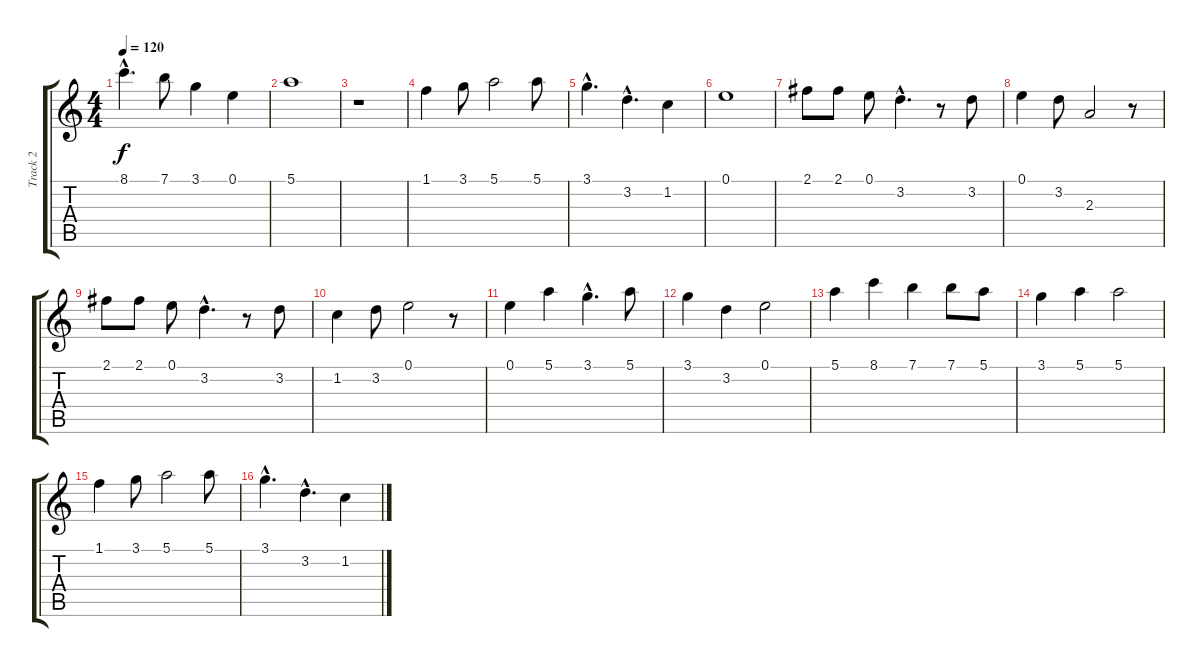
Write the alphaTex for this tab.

\track ("Track 2" "Track 2") {instrument electricguitarjazz}
\staff {score tabs}
\tuning (E4 B3 G3 D3 A2 E2) {hide}
\ts (4 4)
\tempo 120
\clef g2
\ks c
8.1{hac}.4{d dy f} 7.1.8 3.1.4 0.1.4 |
5.1.1 |
r.1 |
1.1.4 3.1.8 5.1.2 5.1.8 |
3.1{hac}.4{d} 3.2{hac}.4{d} 1.2.4 |
0.1.1 |
2.1.8 2.1.8 0.1.8 3.2{hac}.4{d} r.8 3.2.8 |
0.1.4 3.2.8 2.3.2 r.8 |
2.1.8 2.1.8 0.1.8 3.2{hac}.4{d} r.8 3.2.8 |
1.2.4 3.2.8 0.1.2 r.8 |
0.1.4 5.1.4 3.1{hac}.4{d} 5.1.8 |
3.1.4 3.2.4 0.1.2 |
5.1.4 8.1.4 7.1.4 7.1.8 5.1.8 |
3.1.4 5.1.4 5.1.2 |
1.1.4 3.1.8 5.1.2 5.1.8 |
3.1{hac}.4{d} 3.2{hac}.4{d} 1.2.4
